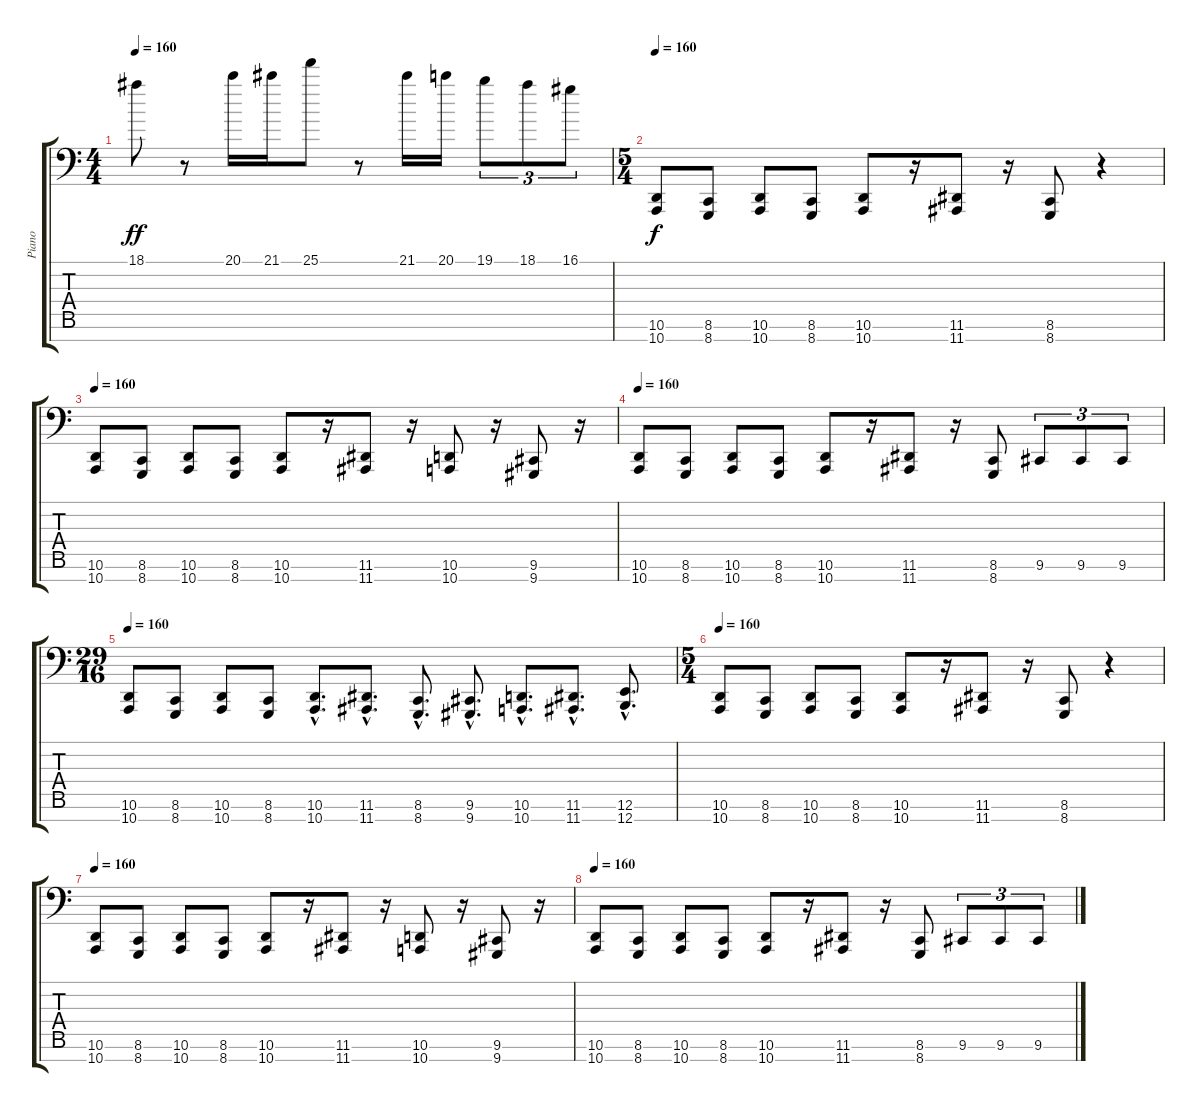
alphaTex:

\track ("Piano" "Piano") {instrument acousticgrandpiano}
\staff {score tabs}
\tuning (E4 B3 G3 D3 A2 E1 B0) {hide}
\ts (4 4)
\tempo 160
\clef f4
\ks c
18.1.8{dy ff} r.8 20.1.16 21.1.16 25.1.8 r.8 21.1.16 20.1.16 19.1.8{tu (3 2)} 18.1.8{tu (3 2)} 16.1.8{tu (3 2)} |
\ts (5 4)
\tempo 160
(10.6 10.7).8{dy f} (8.6 8.7).8 (10.6 10.7).8 (8.6 8.7).8 (10.6 10.7).8 r.16 (11.6 11.7).8 r.16 (8.6 8.7).8 r.4 |
\tempo 160
(10.6 10.7).8 (8.6 8.7).8 (10.6 10.7).8 (8.6 8.7).8 (10.6 10.7).8 r.16 (11.6 11.7).8 r.16 (10.6 10.7).8 r.16 (9.6 9.7).8 r.16 |
\tempo 160
(10.6 10.7).8 (8.6 8.7).8 (10.6 10.7).8 (8.6 8.7).8 (10.6 10.7).8 r.16 (11.6 11.7).8 r.16 (8.6 8.7).8 9.6.8{tu (3 2)} 9.6.8{tu (3 2)} 9.6.8{tu (3 2)} |
\ts (29 16)
\tempo 160
(10.6 10.7).8 (8.6 8.7).8 (10.6 10.7).8 (8.6 8.7).8 (10.6{hac} 10.7).8{d} (11.6{hac} 11.7{hac}).8{d} (8.6{hac} 8.7{hac}).8{d} (9.6{hac} 9.7{hac}).8{d} (10.6{hac} 10.7{hac}).8{d} (11.6{hac} 11.7{hac}).8{d} (12.6{hac} 12.7{hac}).8{d} |
\ts (5 4)
\tempo 160
(10.6 10.7).8 (8.6 8.7).8 (10.6 10.7).8 (8.6 8.7).8 (10.6 10.7).8 r.16 (11.6 11.7).8 r.16 (8.6 8.7).8 r.4 |
\tempo 160
(10.6 10.7).8 (8.6 8.7).8 (10.6 10.7).8 (8.6 8.7).8 (10.6 10.7).8 r.16 (11.6 11.7).8 r.16 (10.6 10.7).8 r.16 (9.6 9.7).8 r.16 |
\tempo 160
(10.6 10.7).8 (8.6 8.7).8 (10.6 10.7).8 (8.6 8.7).8 (10.6 10.7).8 r.16 (11.6 11.7).8 r.16 (8.6 8.7).8 9.6.8{tu (3 2)} 9.6.8{tu (3 2)} 9.6.8{tu (3 2)}
